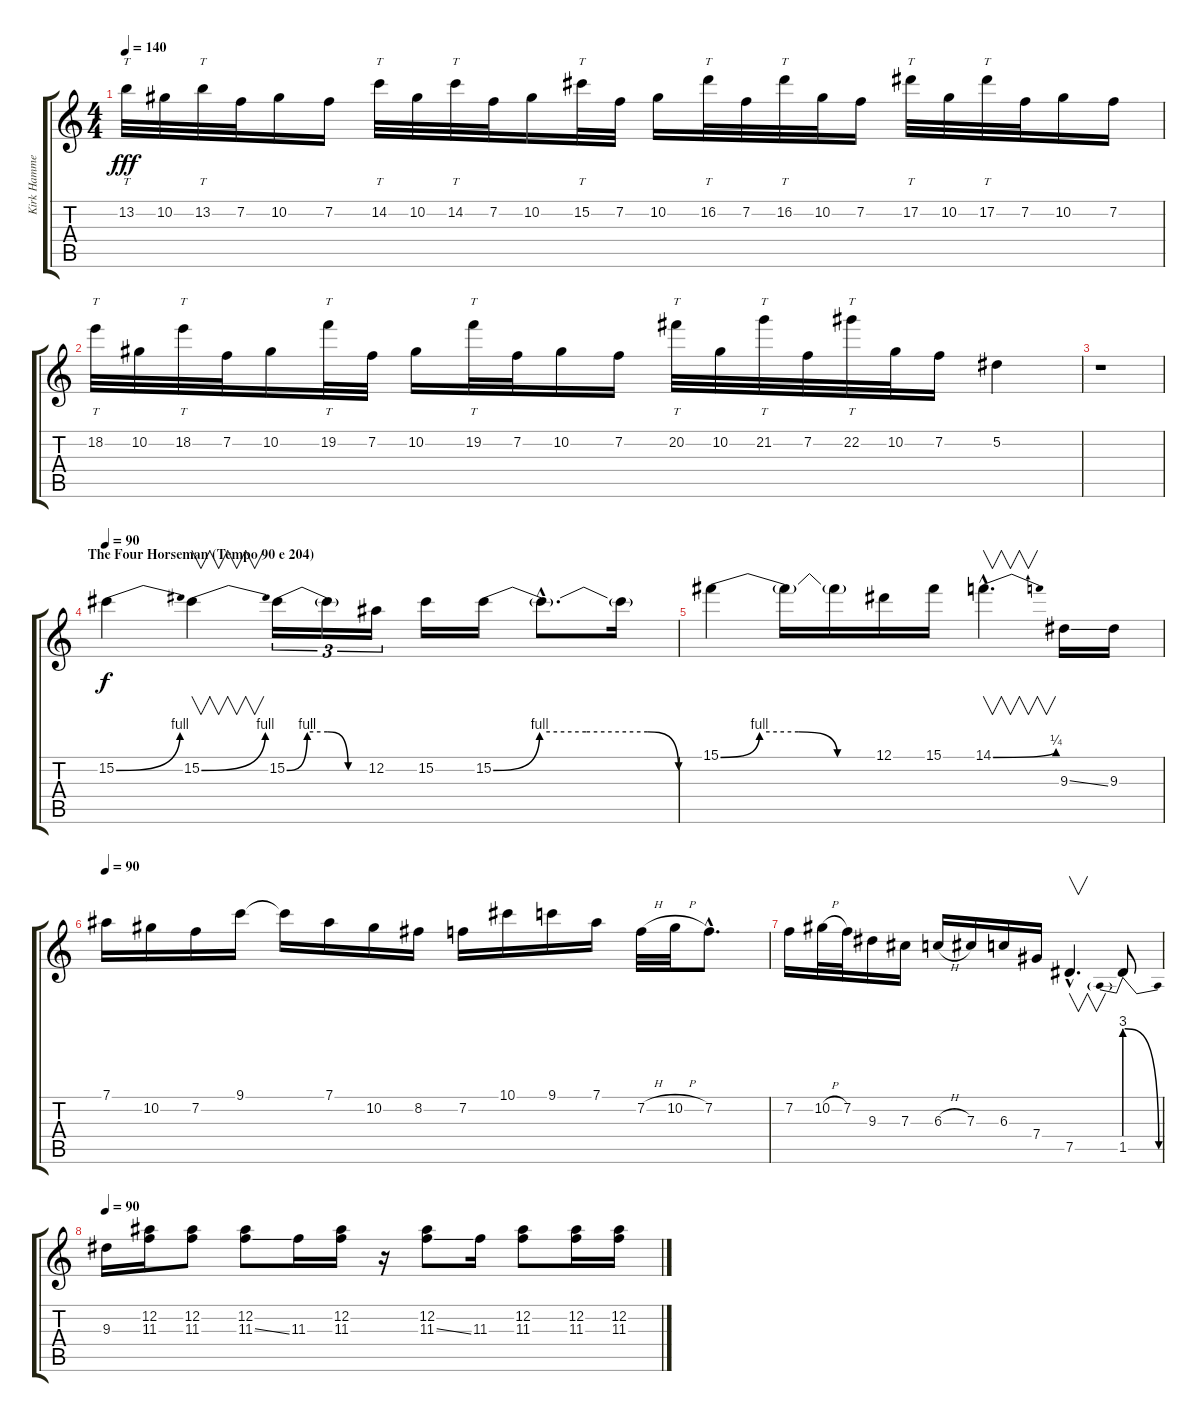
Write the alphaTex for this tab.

\track ("Kirk Hammett (Distortion Guitar)" "Kirk Hamme") {instrument overdrivenguitar}
\staff {score tabs}
\tuning (Eb4 Bb3 Gb3 Db3 Ab2 Eb2) {hide}
\ts (4 4)
\tempo 140
\clef g2
\ks c
13.2.32{tt dy fff} 10.2.32 13.2.32{tt} 7.2.32 10.2.16 7.2.16 14.2.32{tt} 10.2.32 14.2.32{tt} 7.2.32 10.2.16 15.2.32{tt} 7.2.32 10.2.16 16.2.32{tt} 7.2.32 16.2.32{tt} 10.2.32 7.2.16 17.2.32{tt} 10.2.32 17.2.32{tt} 7.2.32 10.2.16 7.2.16 |
18.2.32{tt} 10.2.32 18.2.32{tt} 7.2.32 10.2.16 19.2.32{tt} 7.2.32 10.2.16 19.2.32{tt} 7.2.32 10.2.16 7.2.16 20.2.32{tt} 10.2.32 21.2.32{tt} 7.2.32 22.2.32{tt} 10.2.32 7.2.16 5.2.4 |
r.1 |
\section ("" "The Four Horseman (Tempo 90 e 204)")
\tempo 90
15.2{be (bend 0 0 60 4)}.4{dy f} 15.2{be (bend 0 0 60 4)}.4{v} 15.2{be (custom 0 0 15 4 30 4 45 0 60 0)}.16{tu (3 2)} 15.2{t}.16{tu (3 2)} 12.2.16{tu (3 2)} 15.2.16 15.2{be (custom 0 0 15 4 30 4 50 4 60 0)}.16 15.2{hac t}.8{d} 15.2{t}.16 |
15.1{be (custom 0 0 15 4 30 4 45 0 60 0)}.4 15.1{t}.16 15.1{t}.16 12.1.16 15.1.16 14.1{be (bend 0 0 60 1) hac}.4{v d} 9.3{ss}.16 9.3.16 |
\tempo 90
7.1.16 10.2.16 7.2.16 9.1.16 9.1{t}.16 7.1.16 10.2.16 8.2.16 7.2.16 10.1.16 9.1.16 7.1.16 7.2{h}.32 10.2{h}.32 7.2{hac}.8{d} |
7.2.16 10.2{h}.32 7.2.32 9.3.16 7.3.16 6.3{h}.16 7.3.16 6.3.16 7.4.16 7.5{hac}.4{v d} 1.5{be (prebendrelease 0 12 60 0)}.8 |
\tempo 90
9.3.16 (12.2 11.3).16 (12.2 11.3).8 (12.2 11.3{ss}).8 11.3.16 (12.2 11.3).16 r.16 (12.2 11.3{ss}).8 11.3.16 (12.2 11.3).8 (12.2 11.3).16 (12.2 11.3).16
